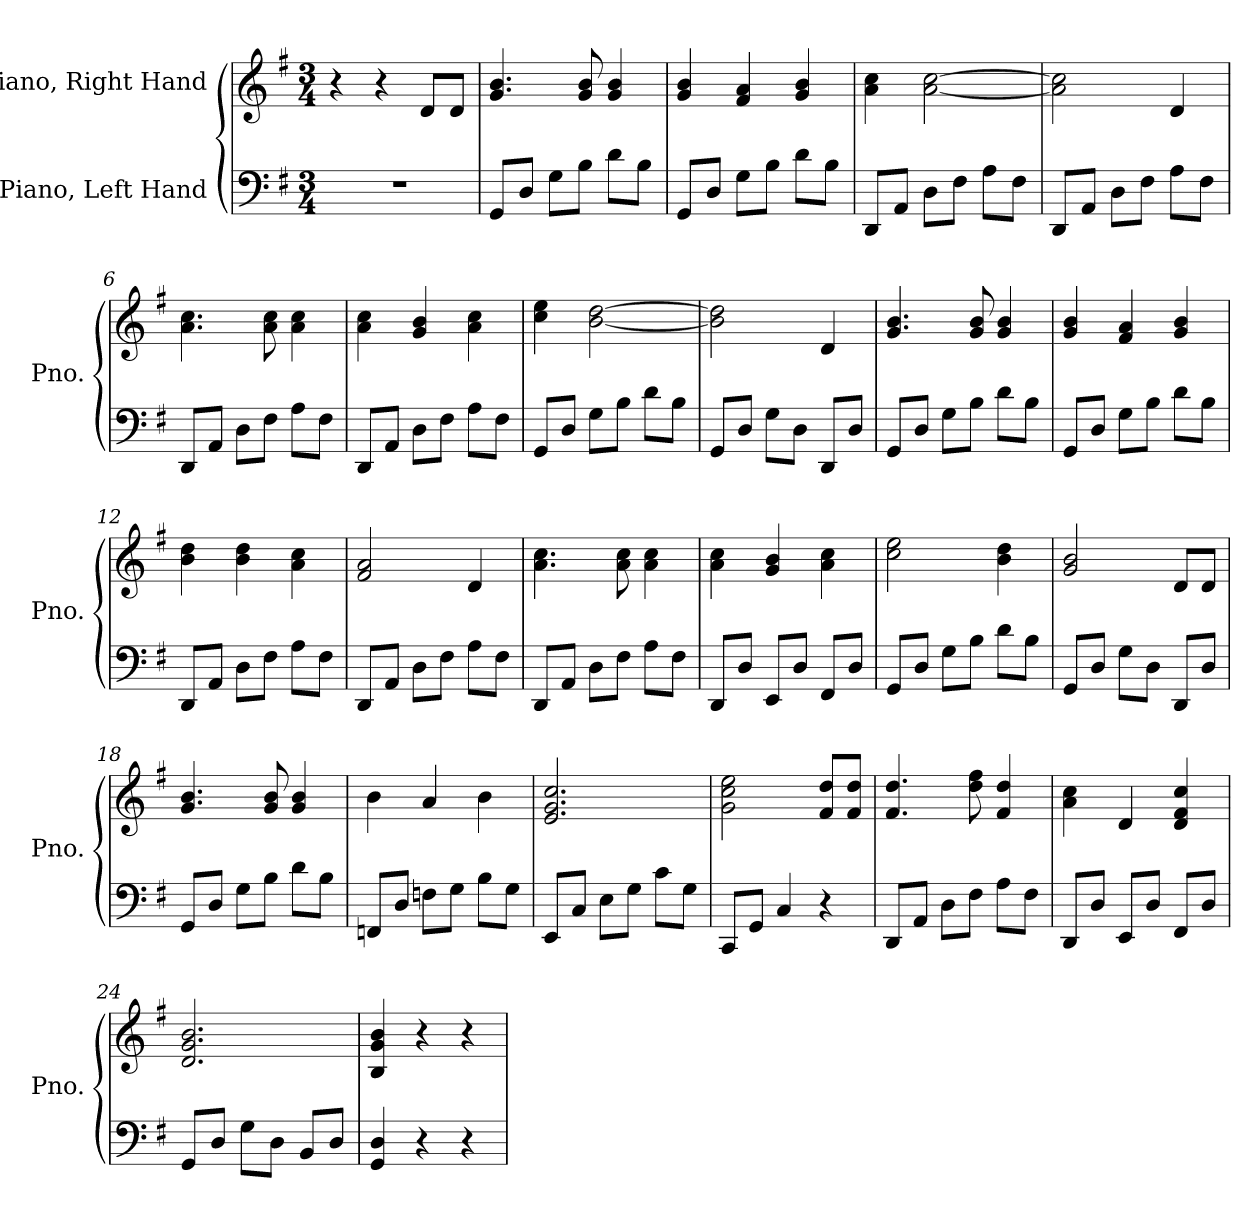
**kern	**kern
*part2	*part1
*staff2	*staff1
*I"Piano, Left Hand	*I"Piano, Right Hand
*I'Pno.	*I'Pno.
*clefF4	*clefG2
*k[f#]	*k[f#]
*M3/4	*M3/4
*MM100	*MM100
=1	=1
2.r	4r
.	4r
.	8d/L
.	8d/J
=2	=2
8GG/L	4.g/ 4.b/
8D/J	.
8G\L	.
8B\J	8g/ 8b/
8d\L	4g/ 4b/
8B\J	.
=3	=3
8GG/L	4g/ 4b/
8D/J	.
8G\L	4f#/ 4a/
8B\J	.
8d\L	4g/ 4b/
8B\J	.
=4	=4
8DD/L	4a\ 4cc\
8AA/J	.
8D\L	[2a\ [2cc\
8F#\J	.
8A\L	.
8F#\J	.
=5	=5
8DD/L	2a\] 2cc\]
8AA/J	.
8D\L	.
8F#\J	.
8A\L	4d/
8F#\J	.
!!LO:LB:g=z
=6	=6
8DD/L	4.a\ 4.cc\
8AA/J	.
8D\L	.
8F#\J	8a\ 8cc\
8A\L	4a\ 4cc\
8F#\J	.
=7	=7
8DD/L	4a\ 4cc\
8AA/J	.
8D\L	4g/ 4b/
8F#\J	.
8A\L	4a\ 4cc\
8F#\J	.
=8	=8
8GG/L	4cc\ 4ee\
8D/J	.
8G\L	[2b\ [2dd\
8B\J	.
8d\L	.
8B\J	.
=9	=9
8GG/L	2b\] 2dd\]
8D/J	.
8G\L	.
8D\J	.
8DD/L	4d/
8D/J	.
=10	=10
8GG/L	4.g/ 4.b/
8D/J	.
8G\L	.
8B\J	8g/ 8b/
8d\L	4g/ 4b/
8B\J	.
=11	=11
8GG/L	4g/ 4b/
8D/J	.
8G\L	4f#/ 4a/
8B\J	.
8d\L	4g/ 4b/
8B\J	.
!!LO:LB:g=z
=12	=12
8DD/L	4b\ 4dd\
8AA/J	.
8D\L	4b\ 4dd\
8F#\J	.
8A\L	4a\ 4cc\
8F#\J	.
=13	=13
8DD/L	2f#/ 2a/
8AA/J	.
8D\L	.
8F#\J	.
8A\L	4d/
8F#\J	.
=14	=14
8DD/L	4.a\ 4.cc\
8AA/J	.
8D\L	.
8F#\J	8a\ 8cc\
8A\L	4a\ 4cc\
8F#\J	.
=15	=15
8DD/L	4a\ 4cc\
8D/J	.
8EE/L	4g/ 4b/
8D/J	.
8FF#/L	4a\ 4cc\
8D/J	.
=16	=16
8GG/L	2cc\ 2ee\
8D/J	.
8G\L	.
8B\J	.
8d\L	4b\ 4dd\
8B\J	.
=17	=17
8GG/L	2g/ 2b/
8D/J	.
8G\L	.
8D\J	.
8DD/L	8d/L
8D/J	8d/J
!!LO:LB:g=z
=18	=18
8GG/L	4.g/ 4.b/
8D/J	.
8G\L	.
8B\J	8g/ 8b/
8d\L	4g/ 4b/
8B\J	.
=19	=19
8FFn/L	4b\
8D/J	.
8Fn\L	4a/
8G\J	.
8B\L	4b\
8G\J	.
=20	=20
8EE/L	2.e/ 2.g/ 2.cc/
8C/J	.
8E\L	.
8G\J	.
8c\L	.
8G\J	.
=21	=21
8CC/L	2g\ 2cc\ 2ee\
8GG/J	.
4C/	.
4r	8f#/ 8dd/L
.	8f#/ 8dd/J
=22	=22
8DD/L	4.f#/ 4.dd/
8AA/J	.
8D\L	.
8F#\J	8dd\ 8ff#\
8A\L	4f#/ 4dd/
8F#\J	.
=23	=23
8DD/L	4a\ 4cc\
8D/J	.
8EE/L	4d/
8D/J	.
8FF#/L	4d/ 4f#/ 4cc/
8D/J	.
!!LO:LB:g=z
=24	=24
8GG/L	2.d/ 2.g/ 2.b/
8D/J	.
8G\L	.
8D\J	.
8BB/L	.
8D/J	.
=25	=25
4GG/ 4D/	4B/ 4g/ 4b/
4r	4r
4r	4r
=	=
*-	*-
